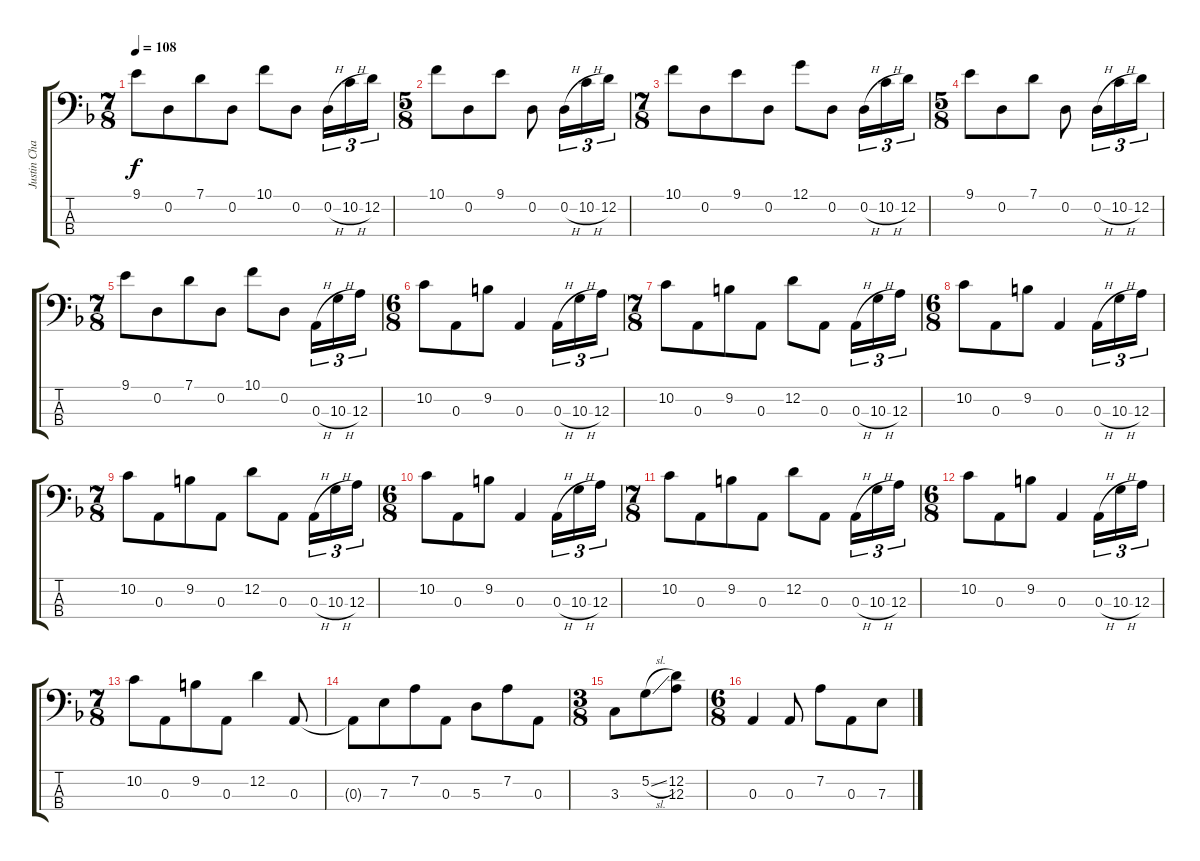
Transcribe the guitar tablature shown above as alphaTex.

\track ("Justin Chancellor" "Justin Cha") {mute instrument electricbasspick}
\staff {score tabs}
\tuning (G2 D2 A1 D1) {hide}
\ts (7 8)
\tempo 108
\clef f4
\ks dminor
9.1.8{dy f} 0.2.8 7.1.8 0.2.8 10.1.8 0.2.8 0.2{h}.16{tu (3 2)} 10.2{h}.16{tu (3 2)} 12.2.16{tu (3 2)} |
\ts (5 8)
10.1.8 0.2.8 9.1.8 0.2.8 0.2{h}.16{tu (3 2)} 10.2{h}.16{tu (3 2)} 12.2.16{tu (3 2)} |
\ts (7 8)
10.1.8 0.2.8 9.1.8 0.2.8 12.1.8 0.2.8 0.2{h}.16{tu (3 2)} 10.2{h}.16{tu (3 2)} 12.2.16{tu (3 2)} |
\ts (5 8)
9.1.8 0.2.8 7.1.8 0.2.8 0.2{h}.16{tu (3 2)} 10.2{h}.16{tu (3 2)} 12.2.16{tu (3 2)} |
\ts (7 8)
9.1.8 0.2.8 7.1.8 0.2.8 10.1.8 0.2.8 0.3{h}.16{tu (3 2)} 10.3{h}.16{tu (3 2)} 12.3.16{tu (3 2)} |
\ts (6 8)
10.2.8 0.3.8 9.2.8 0.3.4 0.3{h}.16{tu (3 2)} 10.3{h}.16{tu (3 2)} 12.3.16{tu (3 2)} |
\ts (7 8)
10.2.8 0.3.8 9.2.8 0.3.8 12.2.8 0.3.8 0.3{h}.16{tu (3 2)} 10.3{h}.16{tu (3 2)} 12.3.16{tu (3 2)} |
\ts (6 8)
10.2.8 0.3.8 9.2.8 0.3.4 0.3{h}.16{tu (3 2)} 10.3{h}.16{tu (3 2)} 12.3.16{tu (3 2)} |
\ts (7 8)
10.2.8 0.3.8 9.2.8 0.3.8 12.2.8 0.3.8 0.3{h}.16{tu (3 2)} 10.3{h}.16{tu (3 2)} 12.3.16{tu (3 2)} |
\ts (6 8)
10.2.8 0.3.8 9.2.8 0.3.4 0.3{h}.16{tu (3 2)} 10.3{h}.16{tu (3 2)} 12.3.16{tu (3 2)} |
\ts (7 8)
10.2.8 0.3.8 9.2.8 0.3.8 12.2.8 0.3.8 0.3{h}.16{tu (3 2)} 10.3{h}.16{tu (3 2)} 12.3.16{tu (3 2)} |
\ts (6 8)
10.2.8 0.3.8 9.2.8 0.3.4 0.3{h}.16{tu (3 2)} 10.3{h}.16{tu (3 2)} 12.3.16{tu (3 2)} |
\ts (7 8)
10.2.8 0.3.8 9.2.8 0.3.8 12.2.4 0.3.8 |
0.3{t}.8 7.3.8 7.2.8 0.3.8 5.3.8 7.2.8 0.3.8 |
\ts (3 8)
3.3.8 5.2{sl}.8 (12.2 12.3).8 |
\ts (6 8)
0.3.4 0.3.8 7.2.8 0.3.8 7.3.8
